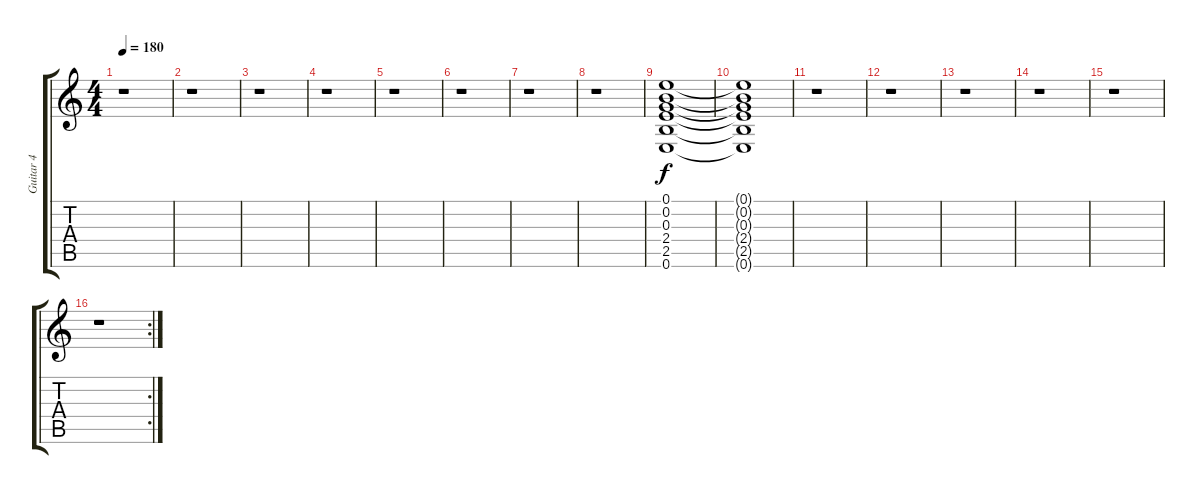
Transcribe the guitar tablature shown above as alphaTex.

\track ("Guitar 4" "Guitar 4") {instrument electricguitarclean}
\staff {score tabs}
\tuning (E4 B3 G3 D3 A2 E2) {hide}
\ts (4 4)
\tempo 180
\clef g2
\ks c
r.1{dy f} |
r.1 |
r.1 |
r.1 |
r.1 |
r.1 |
r.1 |
r.1 |
(0.1 0.2 0.3 2.4 2.5 0.6).1 |
(0.1{t} 0.2{t} 0.3{t} 2.4{t} 2.5{t} 0.6{t}).1 |
r.1 |
r.1 |
r.1 |
r.1 |
r.1 |
\rc 2
r.1
